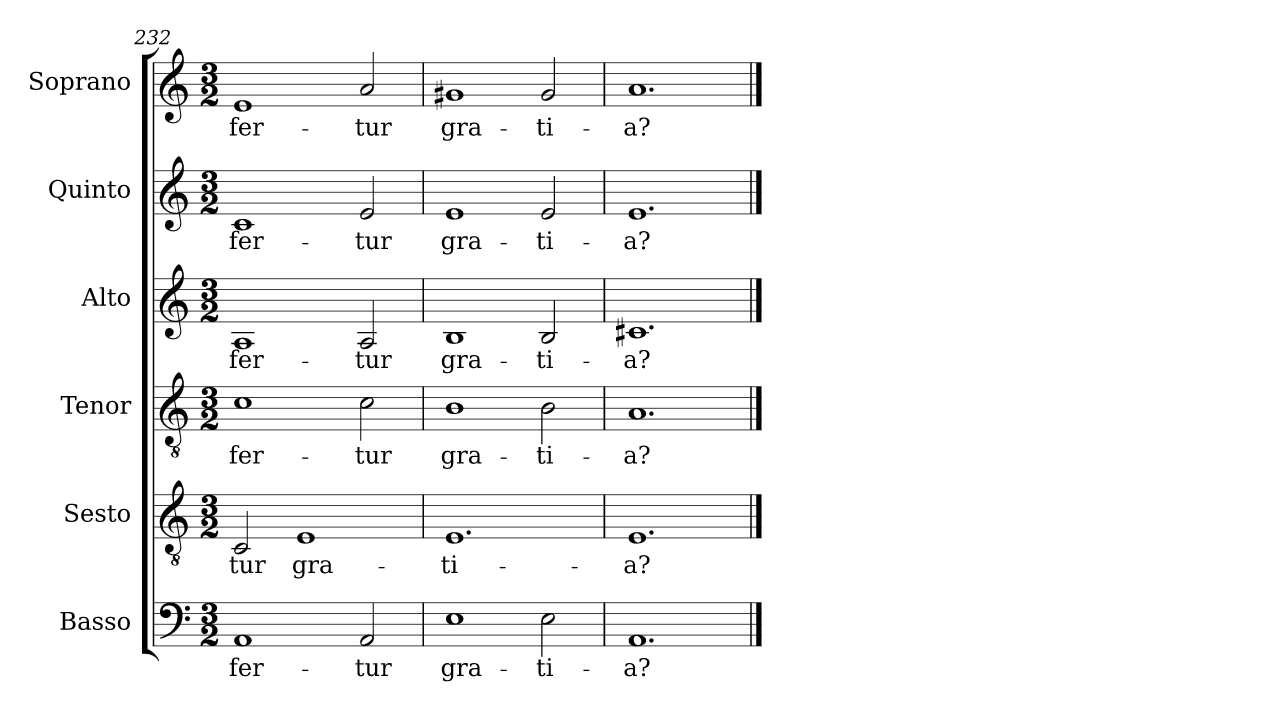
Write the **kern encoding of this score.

**kern	**text	**kern	**text	**kern	**text	**kern	**text	**kern	**text	**kern	**text
*part6	*part6	*part5	*part5	*part4	*part4	*part3	*part3	*part2	*part2	*part1	*part1
*staff6	*staff6	*staff5	*staff5	*staff4	*staff4	*staff3	*staff3	*staff2	*staff2	*staff1	*staff1
*I"Basso	*	*I"Sesto	*	*I"Tenor	*	*I"Alto	*	*I"Quinto	*	*I"Soprano	*
*I'B.	*	*I'Ss.	*	*I'T.	*	*I'A.	*	*I'Q.	*	*I'S.	*
*clefF4	*	*clefGv2	*	*clefGv2	*	*clefG2	*	*clefG2	*	*clefG2	*
*	*	*ITrd7c12	*	*ITrd7c12	*	*	*	*	*	*	*
*k[]	*	*k[]	*	*k[]	*	*k[]	*	*k[]	*	*k[]	*
*C:	*	*C:	*	*C:	*	*C:	*	*C:	*	*C:	*
*M3/2	*	*M3/2	*	*M3/2	*	*M3/2	*	*M3/2	*	*M3/2	*
=232	=232	=232	=232	=232	=232	=232	=232	=232	=232	=232	=232
!	!LO:LY:b:color=#000000	!	!	!	!	!	!	!	!	!	!
!	!	!	!LO:LY:b:color=#000000	!	!	!	!	!	!	!	!
!	!	!	!	!	!LO:LY:b:color=#000000	!	!	!	!	!	!
!	!	!	!	!	!	!	!LO:LY:b:color=#000000	!	!	!	!
!	!	!	!	!	!	!	!	!	!LO:LY:b:color=#000000	!	!
!	!	!	!	!	!	!	!	!	!	!	!LO:LY:b:color=#000000
1AAi	-fer-	2CCi/	-tur	1Ci	-fer-	1Ai	-fer-	1ci	-fer-	1ei	-fer-
!	!	!	!LO:LY:b:color=#000000	!	!	!	!	!	!	!	!
.	.	1EEi	gra-	.	.	.	.	.	.	.	.
!	!LO:LY:b:color=#000000	!	!	!	!	!	!	!	!	!	!
!	!	!	!	!	!LO:LY:b:color=#000000	!	!	!	!	!	!
!	!	!	!	!	!	!	!LO:LY:b:color=#000000	!	!	!	!
!	!	!	!	!	!	!	!	!	!LO:LY:b:color=#000000	!	!
!	!	!	!	!	!	!	!	!	!	!	!LO:LY:b:color=#000000
2AAi/	-tur	.	.	2Ci\	-tur	2Ai/	-tur	2ei/	-tur	2ai/	-tur
=233	=233	=233	=233	=233	=233	=233	=233	=233	=233	=233	=233
!	!LO:LY:b:color=#000000	!	!	!	!	!	!	!	!	!	!
!	!	!	!LO:LY:b:color=#000000	!	!	!	!	!	!	!	!
!	!	!	!	!	!LO:LY:b:color=#000000	!	!	!	!	!	!
!	!	!	!	!	!	!	!LO:LY:b:color=#000000	!	!	!	!
!	!	!	!	!	!	!	!	!	!LO:LY:b:color=#000000	!	!
!	!	!	!	!	!	!	!	!	!	!	!LO:LY:b:color=#000000
1Ei	gra-	1.EEi	-ti-	1BBi	gra-	1Bi	gra-	1ei	gra-	1g#Xi	gra-
!	!LO:LY:b:color=#000000	!	!	!	!	!	!	!	!	!	!
!	!	!	!	!	!LO:LY:b:color=#000000	!	!	!	!	!	!
!	!	!	!	!	!	!	!LO:LY:b:color=#000000	!	!	!	!
!	!	!	!	!	!	!	!	!	!LO:LY:b:color=#000000	!	!
!	!	!	!	!	!	!	!	!	!	!	!LO:LY:b:color=#000000
2Ei\	-ti-	.	.	2BBi\	-ti-	2Bi/	-ti-	2ei/	-ti-	2g#i/	-ti-
=234	=234	=234	=234	=234	=234	=234	=234	=234	=234	=234	=234
!	!LO:LY:b:color=#000000	!	!	!	!	!	!	!	!	!	!
!	!	!	!LO:LY:b:color=#000000	!	!	!	!	!	!	!	!
!	!	!	!	!	!LO:LY:b:color=#000000	!	!	!	!	!	!
!	!	!	!	!	!	!	!LO:LY:b:color=#000000	!	!	!	!
!	!	!	!	!	!	!	!	!	!LO:LY:b:color=#000000	!	!
!	!	!	!	!	!	!	!	!	!	!	!LO:LY:b:color=#000000
1.AAi	-a?	1.EEi	-a?	1.AAi	-a?	1.c#Xi	-a?	1.ei	-a?	1.ai	-a?
==	==	==	==	==	==	==	==	==	==	==	==
*-	*-	*-	*-	*-	*-	*-	*-	*-	*-	*-	*-
